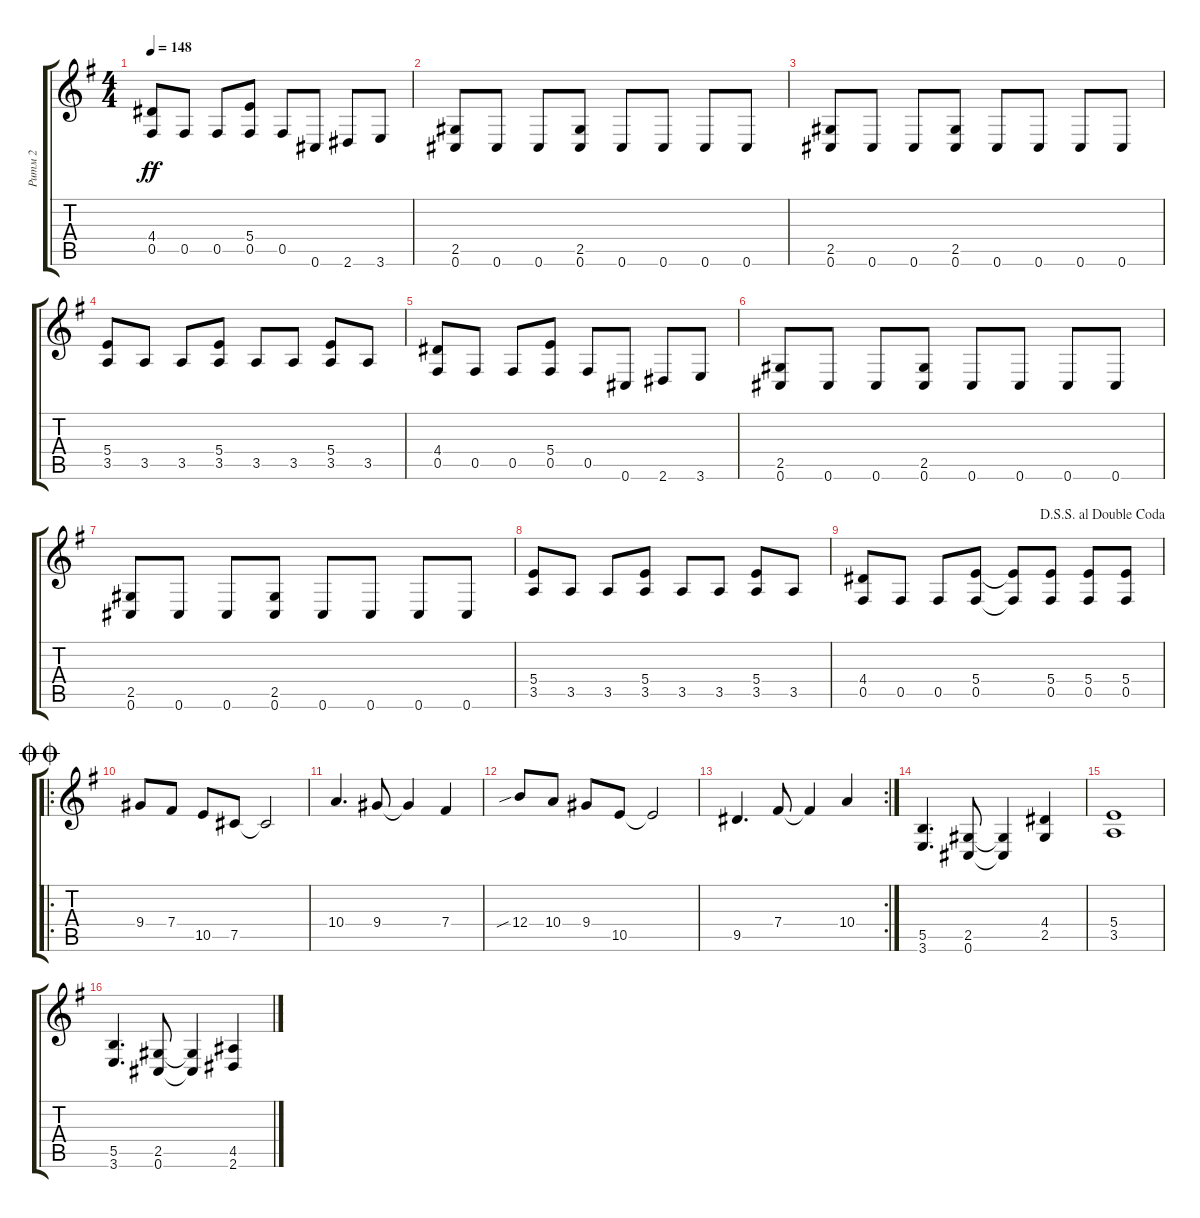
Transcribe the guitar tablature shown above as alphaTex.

\track ("Ритм 2" "Ритм 2") {instrument distortionguitar}
\staff {score tabs}
\tuning (Db4 Ab3 E3 B2 Gb2 Db2) {hide}
\ts (4 4)
\tempo 148
\clef g2
\ks g
(4.4 0.5).8{dy ff} 0.5.8 0.5.8 (5.4 0.5).8 0.5.8 0.6.8 2.6.8 3.6.8 |
(2.5 0.6).8 0.6.8 0.6.8 (2.5 0.6).8 0.6.8 0.6.8 0.6.8 0.6.8 |
(2.5 0.6).8 0.6.8 0.6.8 (2.5 0.6).8 0.6.8 0.6.8 0.6.8 0.6.8 |
(5.4 3.5).8 3.5.8 3.5.8 (5.4 3.5).8 3.5.8 3.5.8 (5.4 3.5).8 3.5.8 |
(4.4 0.5).8 0.5.8 0.5.8 (5.4 0.5).8 0.5.8 0.6.8 2.6.8 3.6.8 |
(2.5 0.6).8 0.6.8 0.6.8 (2.5 0.6).8 0.6.8 0.6.8 0.6.8 0.6.8 |
(2.5 0.6).8 0.6.8 0.6.8 (2.5 0.6).8 0.6.8 0.6.8 0.6.8 0.6.8 |
(5.4 3.5).8 3.5.8 3.5.8 (5.4 3.5).8 3.5.8 3.5.8 (5.4 3.5).8 3.5.8 |
\jump dalsegnosegnoaldoublecoda
(4.4 0.5).8 0.5.8 0.5.8 (5.4 0.5).8 (5.4{t} 0.5{t}).8 (5.4 0.5).8 (5.4 0.5).8 (5.4 0.5).8 |
\ro
\jump doublecoda
9.4.8 7.4.8 10.5.8 7.5.8 7.5{t}.2 |
10.4.4{d} 9.4.8 9.4{t}.4 7.4.4 |
12.4{sib}.8 10.4.8 9.4.8 10.5.8 10.5{t}.2 |
\rc 2
9.5.4{d} 7.4.8 7.4{t}.4 10.4.4 |
(5.5 3.6).4{d} (2.5 0.6).8 (2.5{t} 0.6{t}).4 (4.4 2.5).4 |
(5.4 3.5).1 |
(5.5 3.6).4{d} (2.5 0.6).8 (2.5{t} 0.6{t}).4 (4.5 2.6).4
